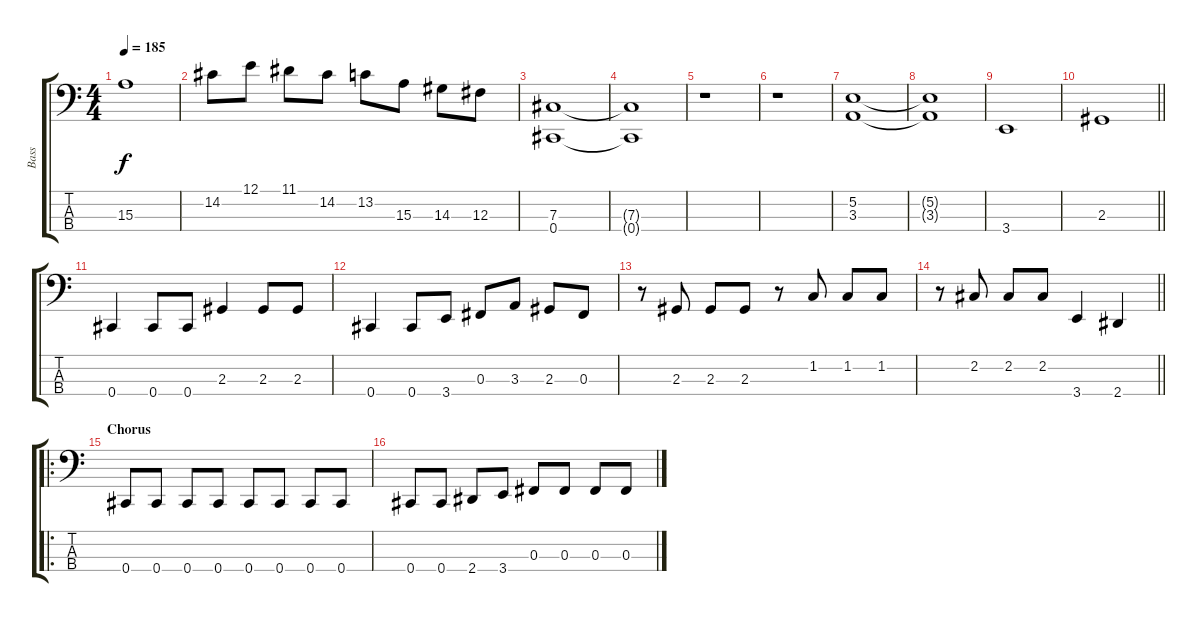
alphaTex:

\track ("Bass" "Bass") {instrument electricbasspick}
\staff {score tabs}
\tuning (E2 B1 Gb1 Db1) {hide}
\ts (4 4)
\tempo 185
\clef f4
\ks c
15.3.1{dy f volume 12 instrument electricbassfinger} |
14.2.8{volume 12 instrument electricbassfinger} 12.1.8 11.1.8 14.2.8 13.2.8 15.3.8 14.3.8 12.3.8 |
(7.3 0.4).1{volume 12 instrument electricbassfinger} |
(7.3{t} 0.4{t}).1 |
r.1 |
r.1 |
(5.2 3.3).1{volume 14 instrument electricbasspick} |
(5.2{t} 3.3{t}).1 |
3.4.1 |
\barLineRight lightlight
2.3.1 |
0.4.4 0.4.8 0.4.8 2.3.4 2.3.8 2.3.8 |
0.4.4 0.4.8 3.4.8 0.3.8 3.3.8 2.3.8 0.3.8 |
r.8 2.3.8 2.3.8 2.3.8 r.8 1.2.8 1.2.8 1.2.8 |
\barLineRight lightlight
r.8 2.2.8 2.2.8 2.2.8 3.4.4 2.4.4 |
\ro
\section ("" "Chorus")
0.4.8 0.4.8 0.4.8 0.4.8 0.4.8 0.4.8 0.4.8 0.4.8 |
0.4.8 0.4.8 2.4.8 3.4.8 0.3.8 0.3.8 0.3.8 0.3.8
